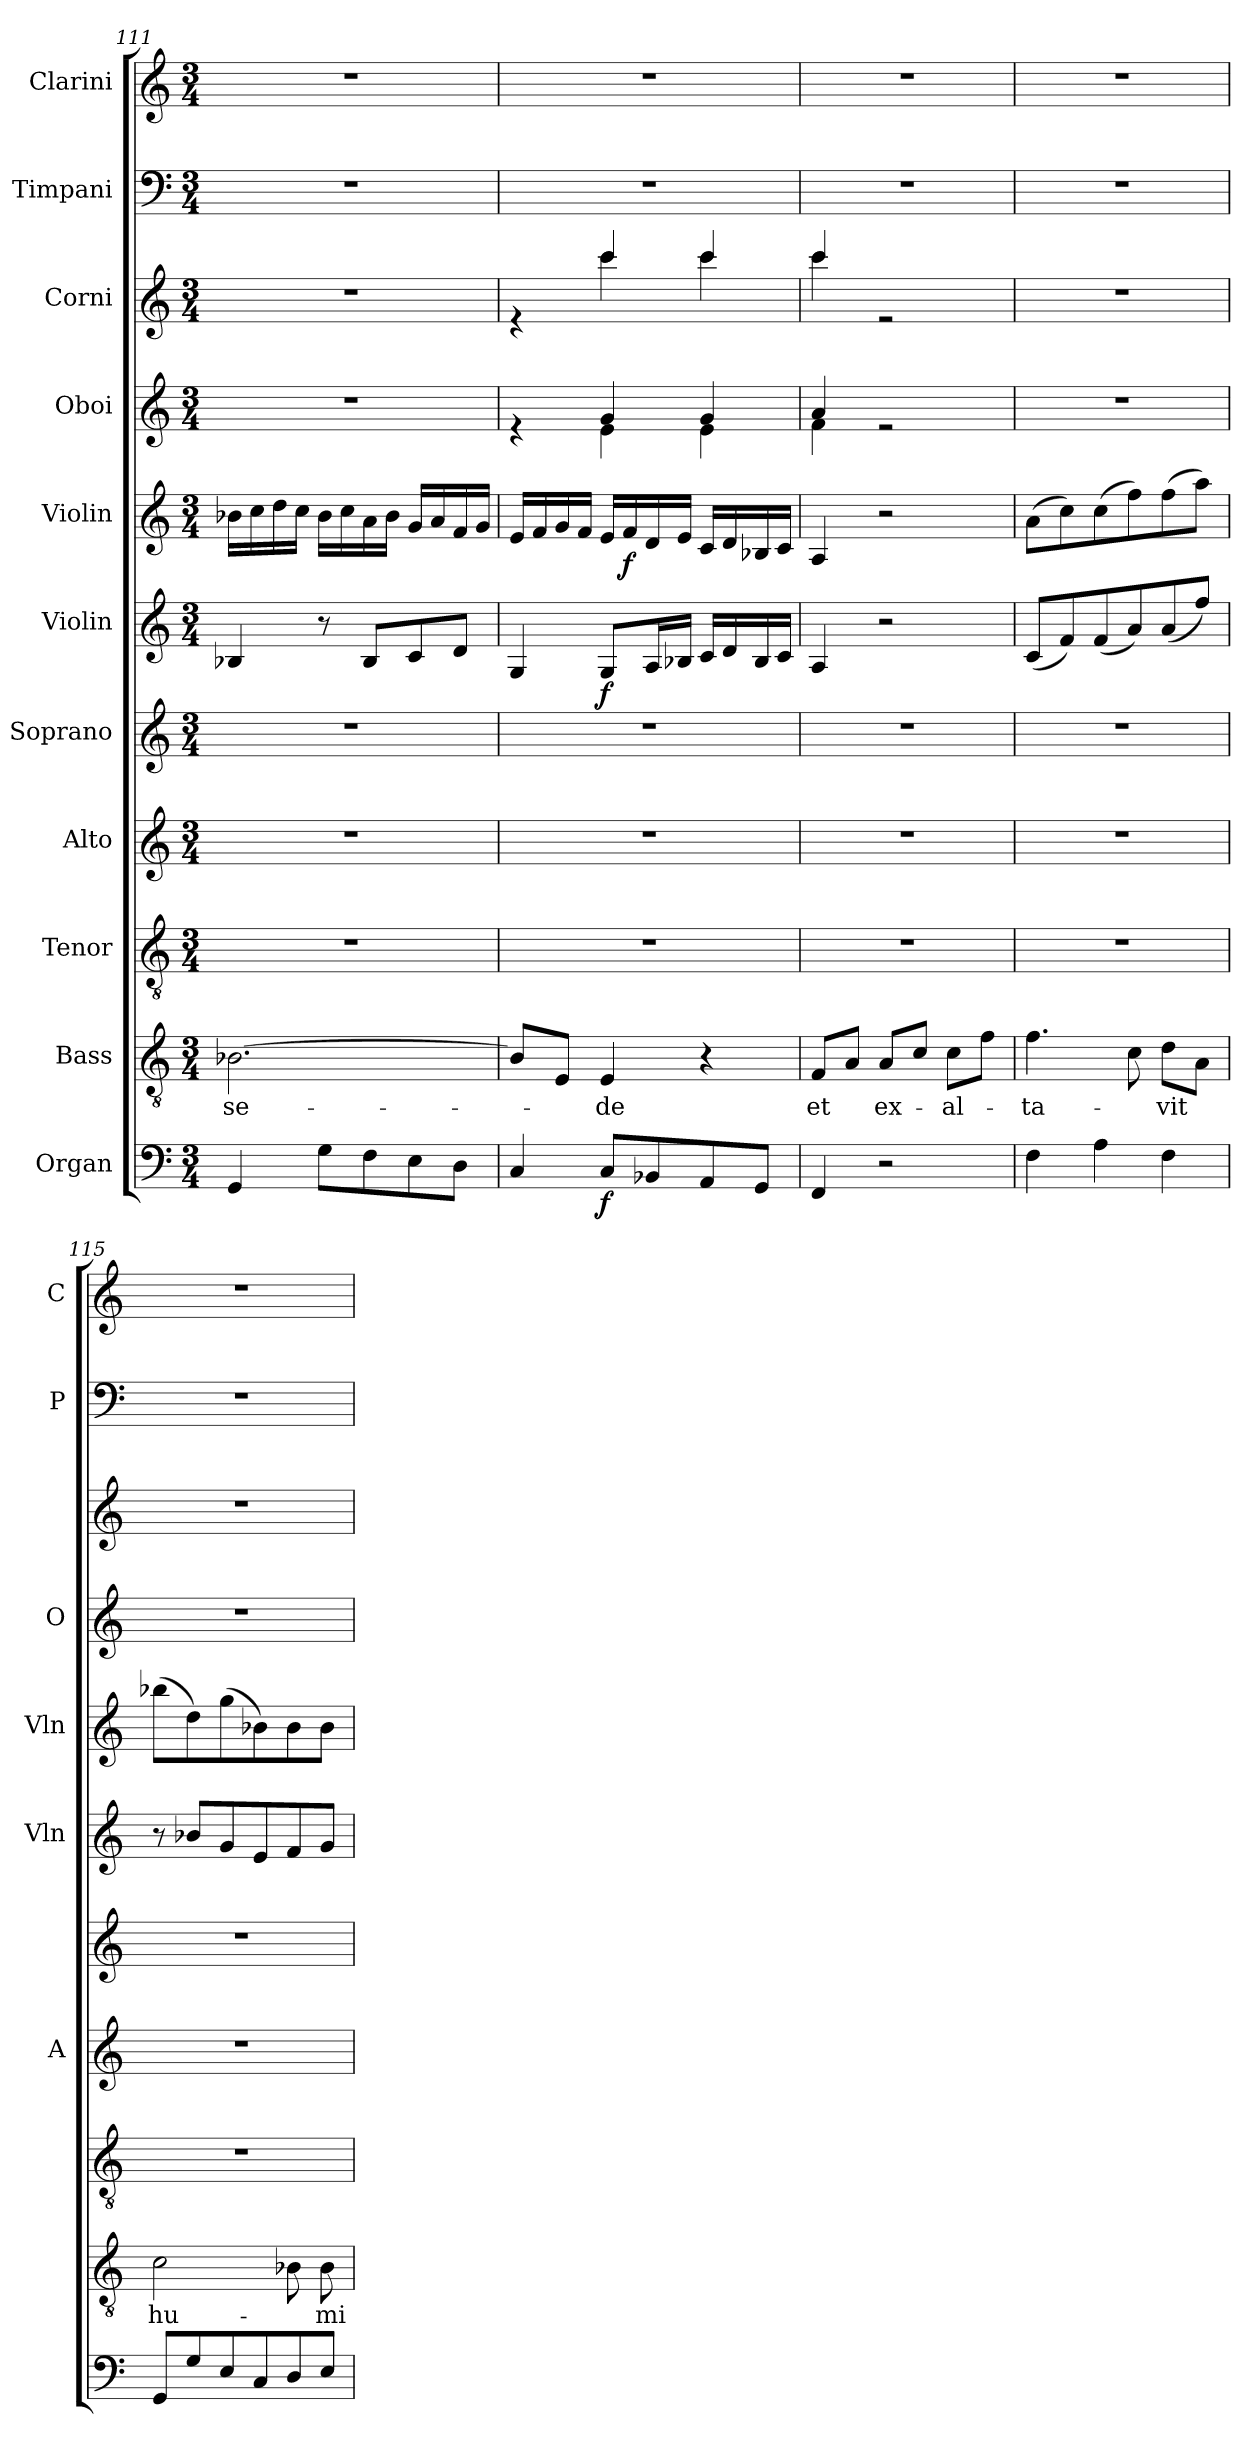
**kern	**dynam	**kern	**text	**kern	**kern	**kern	**kern	**dynam	**kern	**dynam	**kern	**kern	**kern	**kern
*part11	*part11	*part10	*part10	*part9	*part8	*part7	*part6	*part6	*part5	*part5	*part4	*part3	*part2	*part1
*staff11	*staff11	*staff10	*staff10	*staff9	*staff8	*staff7	*staff6	*staff6	*staff5	*staff5	*staff4	*staff3	*staff2	*staff1
*I"Organ	*	*I"Bass	*	*I"Tenor	*I"Alto	*I"Soprano	*I"Violin	*	*I"Violin	*	*I"Oboi	*I"Corni	*I"Timpani	*I"Clarini
*	*	*	*	*	*I'A	*	*I'Vln	*	*I'Vln	*	*I'O	*	*I'P	*I'C
*clefF4	*	*clefGv2	*	*clefGv2	*clefG2	*clefG2	*clefG2	*	*clefG2	*	*clefG2	*clefG2	*clefF4	*clefG2
*	*	*	*	*	*	*	*	*	*	*	*	*ITrd7c12	*	*
*k[]	*	*k[]	*	*k[]	*k[]	*k[]	*k[]	*	*k[]	*	*k[]	*k[]	*k[]	*k[]
*M3/4	*	*M3/4	*	*M3/4	*M3/4	*M3/4	*M3/4	*	*M3/4	*	*M3/4	*M3/4	*M3/4	*M3/4
=111	=111	=111	=111	=111	=111	=111	=111	=111	=111	=111	=111	=111	=111	=111
!	!	!	!LO:LY:b	!	!	!	!	!	!	!	!	!	!	!
4GG/	.	[2.B-X\	se-	2.r	2.r	2.r	4B-X/	.	16b-X\LL	.	2.r	2.r	2.r	2.r
.	.	.	.	.	.	.	.	.	16cc\	.	.	.	.	.
.	.	.	.	.	.	.	.	.	16dd\	.	.	.	.	.
.	.	.	.	.	.	.	.	.	16cc\JJ	.	.	.	.	.
8G\L	.	.	.	.	.	.	8r	.	16b-\LL	.	.	.	.	.
.	.	.	.	.	.	.	.	.	16cc\	.	.	.	.	.
8F\	.	.	.	.	.	.	8B-/L	.	16a\	.	.	.	.	.
.	.	.	.	.	.	.	.	.	16b-\JJ	.	.	.	.	.
8E\	.	.	.	.	.	.	8c/	.	16g/LL	.	.	.	.	.
.	.	.	.	.	.	.	.	.	16a/	.	.	.	.	.
8D\J	.	.	.	.	.	.	8d/J	.	16f/	.	.	.	.	.
.	.	.	.	.	.	.	.	.	16g/JJ	.	.	.	.	.
=112	=112	=112	=112	=112	=112	=112	=112	=112	=112	=112	=112	=112	=112	=112
*	*	*	*	*	*	*	*	*	*	*	*^	*^	*	*
4C/	.	8B-/L]	.	2.r	2.r	2.r	4G/	.	16e/LL	.	4re	4ryy	4re	4ryy	2.r	2.r
.	.	.	.	.	.	.	.	.	16f/	.	.	.	.	.	.	.
.	.	8E/J	.	.	.	.	.	.	16g/	.	.	.	.	.	.	.
.	.	.	.	.	.	.	.	.	16f/JJ	.	.	.	.	.	.	.
!	!LO:DY:b	!	!LO:LY:b	!	!	!	!	!LO:DY:b	!	!	!	!	!	!	!	!
8C/L	f	4E/	-de	.	.	.	8G/L	f	16e/LL	.	4g/	4e\	4cc/	4cc\	.	.
!	!	!	!	!	!	!	!	!	!	!LO:DY:b	!	!	!	!	!	!
.	.	.	.	.	.	.	.	.	16f/	f	.	.	.	.	.	.
8BB-X/	.	.	.	.	.	.	16A/L	.	16d/	.	.	.	.	.	.	.
.	.	.	.	.	.	.	16B-X/JJ	.	16e/JJ	.	.	.	.	.	.	.
8AA/	.	4r	.	.	.	.	16c/LL	.	16c/LL	.	4g/	4e\	4cc/	4cc\	.	.
.	.	.	.	.	.	.	16d/	.	16d/	.	.	.	.	.	.	.
8GG/J	.	.	.	.	.	.	16B-/	.	16B-X/	.	.	.	.	.	.	.
.	.	.	.	.	.	.	16c/JJ	.	16c/JJ	.	.	.	.	.	.	.
!!LO:PB:g=z
=113	=113	=113	=113	=113	=113	=113	=113	=113	=113	=113	=113	=113	=113	=113	=113	=113
!	!	!	!LO:LY:b	!	!	!	!	!	!	!	!	!	!	!	!	!
4FF/	.	8F/L	et	2.r	2.r	2.r	4A/	.	4A/	.	4a/	4f\	4cc/	4cc\	2.r	2.r
.	.	8A/J	.	.	.	.	.	.	.	.	.	.	.	.	.	.
!	!	!	!LO:LY:b	!	!	!	!	!	!	!	!	!	!	!	!	!
2r	.	8A/L	ex-	.	.	.	2r	.	2r	.	2re	2ryy	2re	2ryy	.	.
.	.	8c/J	.	.	.	.	.	.	.	.	.	.	.	.	.	.
!	!	!	!LO:LY:b	!	!	!	!	!	!	!	!	!	!	!	!	!
.	.	8c\L	-al-	.	.	.	.	.	.	.	.	.	.	.	.	.
.	.	8f\J	.	.	.	.	.	.	.	.	.	.	.	.	.	.
*	*	*	*	*	*	*	*	*	*	*	*v	*v	*	*	*	*
*	*	*	*	*	*	*	*	*	*	*	*	*v	*v	*	*
=114	=114	=114	=114	=114	=114	=114	=114	=114	=114	=114	=114	=114	=114	=114
!	!	!	!LO:LY:b	!	!	!	!	!	!	!	!	!	!	!
4F\	.	4.f\	-ta-	2.r	2.r	2.r	(8c/L	.	(8a\L	.	2.r	2.r	2.r	2.r
.	.	.	.	.	.	.	8f/)	.	8cc\)	.	.	.	.	.
4A\	.	.	.	.	.	.	(8f/	.	(8cc\	.	.	.	.	.
.	.	8c\	.	.	.	.	8a/)	.	8ff\)	.	.	.	.	.
!	!	!	!LO:LY:b	!	!	!	!	!	!	!	!	!	!	!
4F\	.	8d\L	-vit	.	.	.	(8a/	.	(8ff\	.	.	.	.	.
.	.	8A\J	.	.	.	.	8ff/J)	.	8aa\J)	.	.	.	.	.
=115	=115	=115	=115	=115	=115	=115	=115	=115	=115	=115	=115	=115	=115	=115
!	!	!	!LO:LY:b	!	!	!	!	!	!	!	!	!	!	!
8GG/L	.	2c\	hu-	2.r	2.r	2.r	8r	.	(8bb-X\L	.	2.r	2.r	2.r	2.r
8G/	.	.	.	.	.	.	8b-X/L	.	8dd\)	.	.	.	.	.
8E/	.	.	.	.	.	.	8g/	.	(8gg\	.	.	.	.	.
8C/	.	.	.	.	.	.	8e/	.	8b-X\)	.	.	.	.	.
8D/	.	8B-X\	.	.	.	.	8f/	.	8b-\	.	.	.	.	.
!	!	!	!LO:LY:b	!	!	!	!	!	!	!	!	!	!	!
8E/J	.	8B-\	-mi-	.	.	.	8g/J	.	8b-\J	.	.	.	.	.
=	=	=	=	=	=	=	=	=	=	=	=	=	=	=
*-	*-	*-	*-	*-	*-	*-	*-	*-	*-	*-	*-	*-	*-	*-
